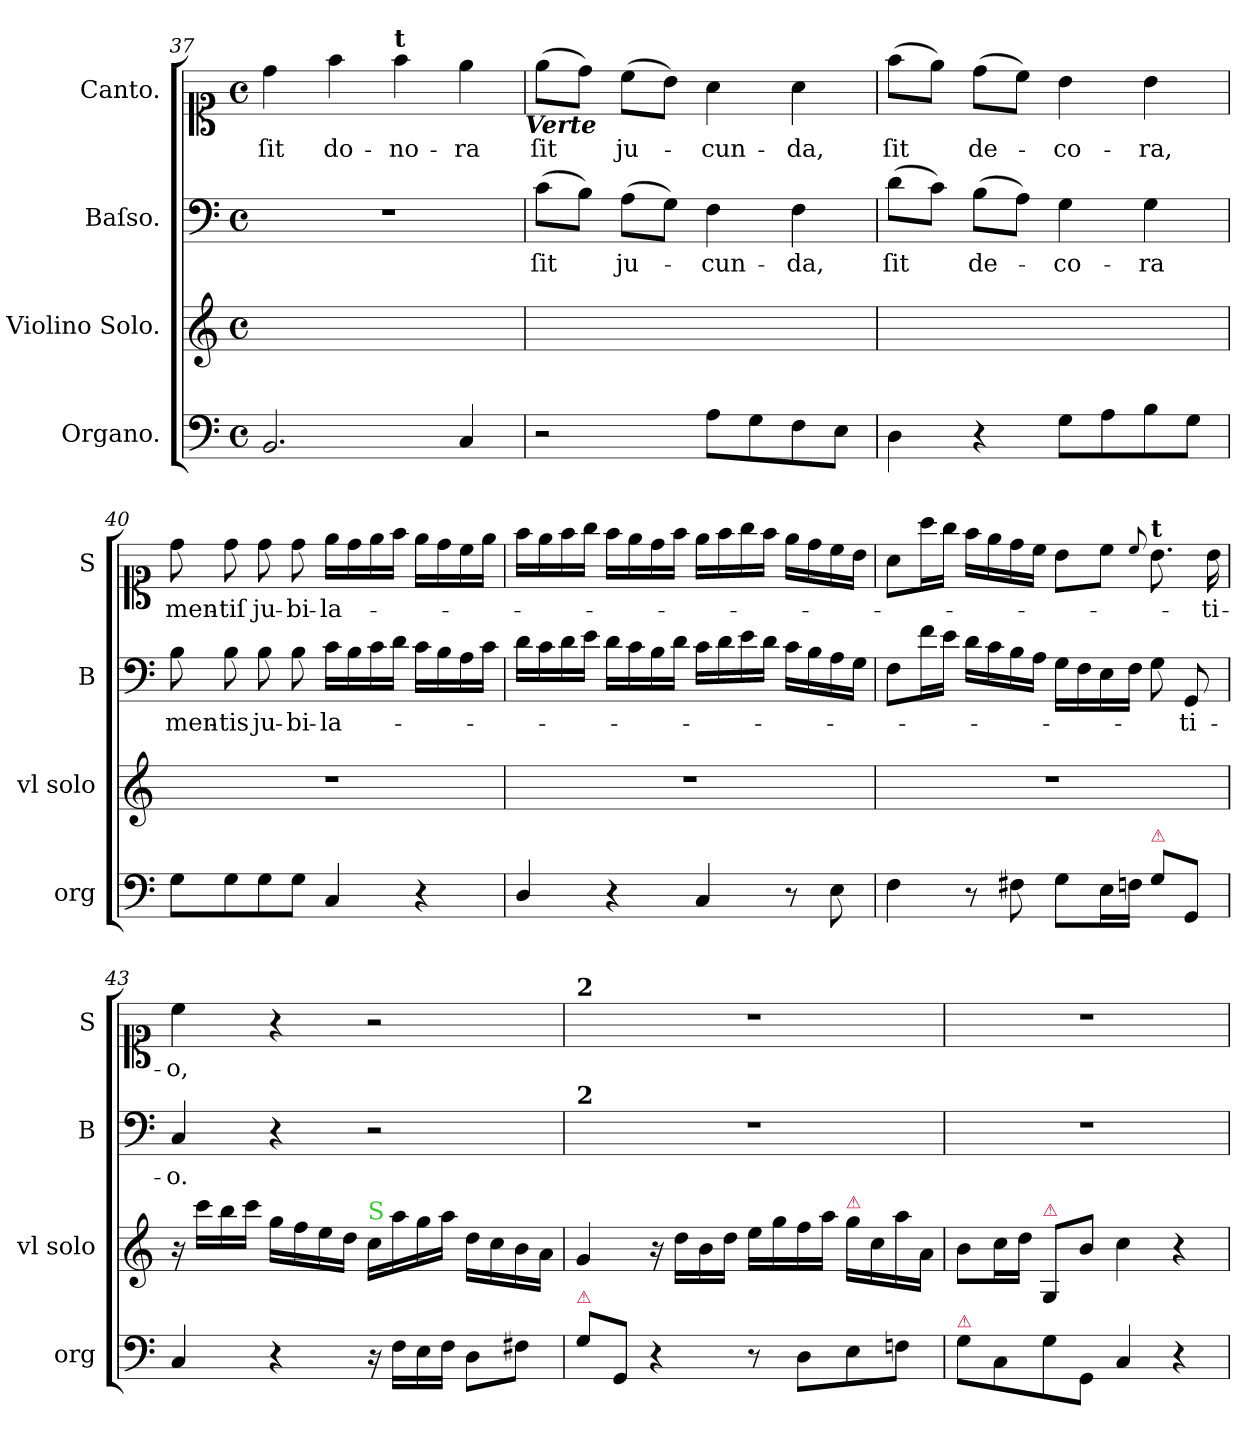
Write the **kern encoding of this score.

**kern	**kern	**kern	**text	**kern	**text
*part4	*part3	*part2	*part2	*part1	*part1
*staff4	*staff3	*staff2	*staff2	*staff1	*staff1
*I"Organo.	*I"Violino Solo.	*I"Baſso.	*	*I"Canto.	*
*I'org	*I'vl solo	*I'B	*	*I'S	*
*clefF4	*clefG2	*clefF4	*	*clefC1	*
*k[]	*k[]	*k[]	*	*k[]	*
*M4/4	*M4/4	*M4/4	*	*M4/4	*
*met(c)	*met(c)	*met(c)	*	*met(c)	*
=37	=37	=37	=37	=37	=37
2.BB/	1ryy	1r	.	4dd\	ſit
.	.	.	.	4ff\	do-
!	!	!	!	!LO:TX:a:B:t=t	!
.	.	.	.	4ff\	-no-
4C/	.	.	.	4ee\	-ra
!	!	!	!	!LO:TX:b:Bi:t=Verte	!
=38	=38	=38	=38	=38	=38
2r	1ryy	(>8c\L	ſit	(>8ee\L	ſit
.	.	8B\J)	.	8dd\J)	.
.	.	(>8A\L	ju-	(>8cc\L	ju-
.	.	8G\J)	.	8b\J)	.
8A\L	.	4F\	-cun-	4a\	-cun-
8G\	.	.	.	.	.
8F\	.	4F\	-da,	4a\	-da,
8E\J	.	.	.	.	.
=39	=39	=39	=39	=39	=39
4D\	1ryy	(>8d\L	ſit	(>8ff\L	ſit
.	.	8c\J)	.	8ee\J)	.
4r	.	(>8B\L	de-	(>8dd\L	de-
.	.	8A\J)	.	8cc\J)	.
8G\L	.	4G\	-co-	4b\	-co-
8A\	.	.	.	.	.
8B\	.	4G\	-ra	4b\	-ra,
8G\J	.	.	.	.	.
=40	=40	=40	=40	=40	=40
8G\L	1r	8B\	men-	8dd\	men-
8G\	.	8B\	-tis	8dd\	-tiſ
8G\	.	8B\	ju-	8dd\	ju-
8G\J	.	8B\	-bi-	8dd\	-bi-
4C/	.	16c\LL	-la-	16ee\LL	-la-
.	.	16B\	.	16dd\	.
.	.	16c\	.	16ee\	.
.	.	16d\JJ	.	16ff\JJ	.
4r	.	16c\LL	.	16ee\LL	.
.	.	16B\	.	16dd\	.
.	.	16A\	.	16cc\	.
.	.	16c\JJ	.	16ee\JJ	.
=41	=41	=41	=41	=41	=41
4D/	1r	16d\LL	.	16ff\LL	.
.	.	16c\	.	16ee\	.
.	.	16d\	.	16ff\	.
.	.	16e\JJ	.	16gg\JJ	.
4r	.	16d\LL	.	16ff\LL	.
.	.	16c\	.	16ee\	.
.	.	16B\	.	16dd\	.
.	.	16d\JJ	.	16ff\JJ	.
4C/	.	16c\LL	.	16ee\LL	.
.	.	16d\	.	16ff\	.
.	.	16e\	.	16gg\	.
.	.	16d\JJ	.	16ff\JJ	.
8r	.	16c\LL	.	16ee\LL	.
.	.	16B\	.	16dd\	.
8E\	.	16A\	.	16cc\	.
.	.	16G\JJ	.	16b\JJ	.
=42	=42	=42	=42	=42	=42
4F\	1r	8F\L	.	8a\L	.
.	.	16f\L	.	16aa\L	.
.	.	16e\JJ	.	16gg\JJ	.
8r	.	16d\LL	.	16ff\LL	.
.	.	16c\	.	16ee\	.
8F#X\	.	16B\	.	16dd\	.
.	.	16A\JJ	.	16cc\JJ	.
8G\L	.	16G\LL	.	8b\L	.
.	.	16F\	.	.	.
16E\L	.	16E\	.	8cc\J	.
16Fn\JJ	.	16F\JJ	.	.	.
.	.	.	.	8qqcc/	.
!	!	!	!	!LO:TX:a:B:t=t	!
!LO:TX:a:color=crimson:t=⚠	!	!	!	!	!
8G\L	.	8G\	.	8.b\	.
8GG/J	.	8GG/	-ti-	.	.
.	.	.	.	16b\	-ti-
=43	=43	=43	=43	=43	=43
4C/	16r	4C/	-o.	4cc\	-o,
.	16ccc\LL	.	.	.	.
.	16bb\	.	.	.	.
.	16ccc\JJ	.	.	.	.
4r	16gg\LL	4r	.	4r	.
.	16ff\	.	.	.	.
.	16ee\	.	.	.	.
.	16dd\JJ	.	.	.	.
!	!LO:TX:a:color=limegreen:t=S	!	!	!	!
16r	16cc\LL	2r	.	2r	.
16F\LL	16aa\	.	.	.	.
16E\	16gg\	.	.	.	.
16F\JJ	16aa\JJ	.	.	.	.
8D\L	16dd\LL	.	.	.	.
.	16cc\	.	.	.	.
8F#X\J	16b\	.	.	.	.
.	16a\JJ	.	.	.	.
=44	=44	=44	=44	=44	=44
!	!	!	!	!LO:TX:a:B:t=2	!
!	!	!LO:TX:a:B:t=2	!	!	!
!LO:TX:a:color=crimson:t=⚠	!	!	!	!	!
8G\L	4g/	1r	.	1r	.
8GG/J	.	.	.	.	.
4r	16r	.	.	.	.
.	16dd\LL	.	.	.	.
.	16b\	.	.	.	.
.	16dd\JJ	.	.	.	.
8r	16ee\LL	.	.	.	.
.	16gg\	.	.	.	.
8D\L	16ff\	.	.	.	.
.	16aa\JJ	.	.	.	.
!	!LO:TX:a:color=crimson:t=⚠	!	!	!	!
8E\	16gg\LL	.	.	.	.
.	16cc\	.	.	.	.
8Fn\J	16aa\	.	.	.	.
.	16a/JJ	.	.	.	.
=45	=45	=45	=45	=45	=45
!LO:TX:a:color=crimson:t=⚠	!	!	!	!	!
8G\L	8b\L	1r	.	1r	.
8C\	16cc\L	.	.	.	.
.	16dd\JJ	.	.	.	.
!	!LO:TX:a:color=crimson:t=⚠	!	!	!	!
8G\	8G/L	.	.	.	.
8GG/J	8b\J	.	.	.	.
4C/	4cc\	.	.	.	.
4r	4r	.	.	.	.
=	=	=	=	=	=
*-	*-	*-	*-	*-	*-
